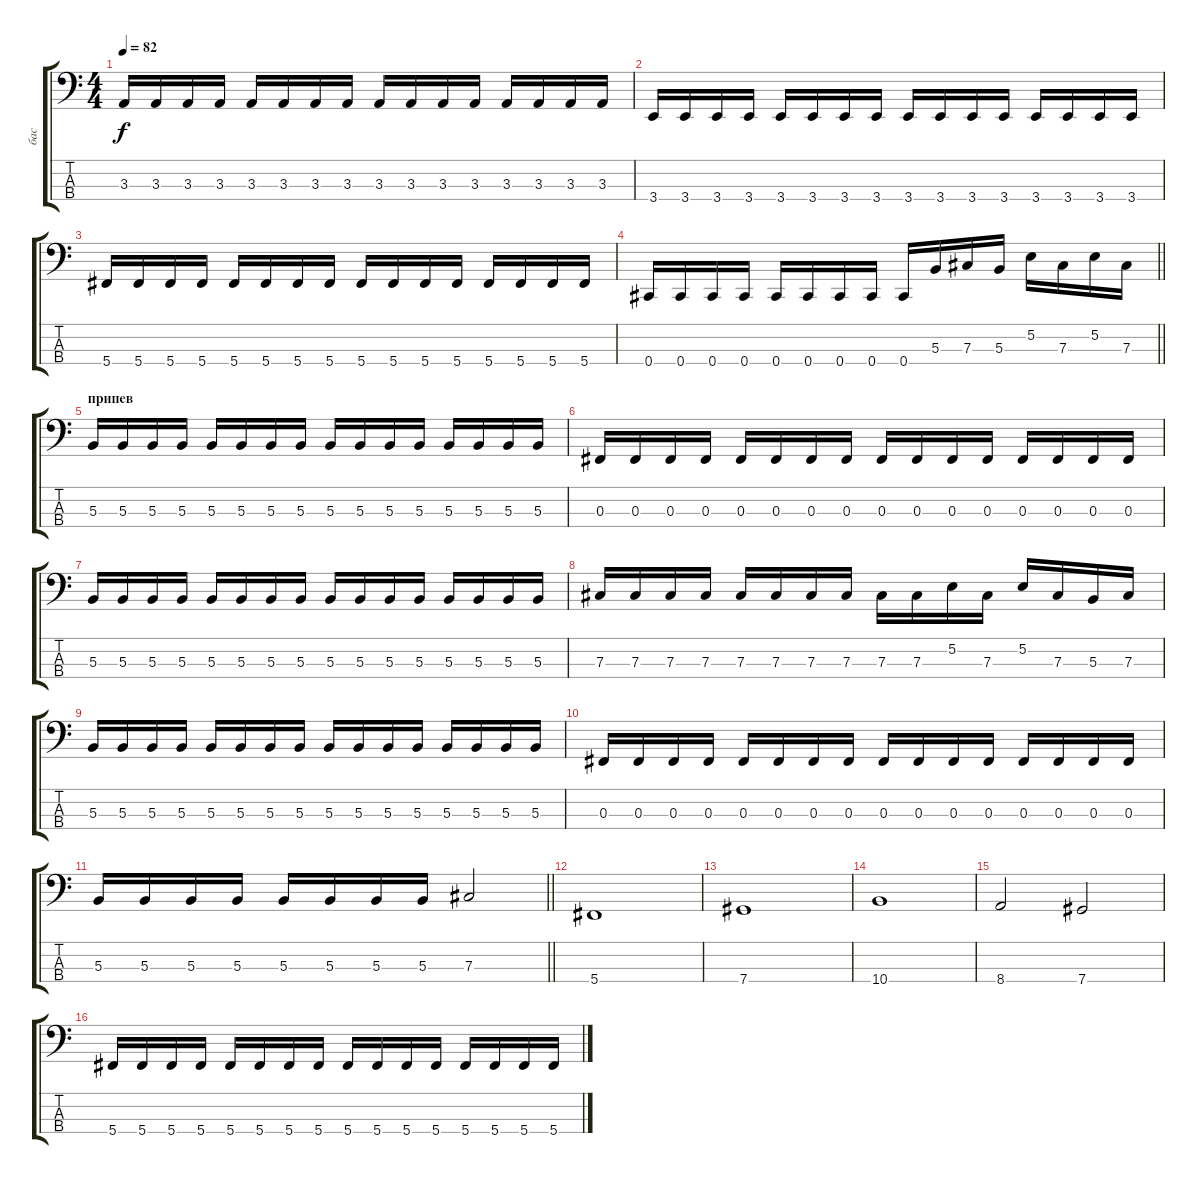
\track ("бас" "бас") {instrument electricbassfinger}
\staff {score tabs}
\tuning (E2 B1 Gb1 Db1) {hide}
\ts (4 4)
\section ("" "")
\tempo 82
\clef f4
\ks c
3.3.16{dy f} 3.3.16 3.3.16 3.3.16 3.3.16 3.3.16 3.3.16 3.3.16 3.3.16 3.3.16 3.3.16 3.3.16 3.3.16 3.3.16 3.3.16 3.3.16 |
3.4.16 3.4.16 3.4.16 3.4.16 3.4.16 3.4.16 3.4.16 3.4.16 3.4.16 3.4.16 3.4.16 3.4.16 3.4.16 3.4.16 3.4.16 3.4.16 |
5.4.16 5.4.16 5.4.16 5.4.16 5.4.16 5.4.16 5.4.16 5.4.16 5.4.16 5.4.16 5.4.16 5.4.16 5.4.16 5.4.16 5.4.16 5.4.16 |
\barLineRight lightlight
0.4.16 0.4.16 0.4.16 0.4.16 0.4.16 0.4.16 0.4.16 0.4.16 0.4.16 5.3.16 7.3.16 5.3.16 5.2.16 7.3.16 5.2.16 7.3.16 |
\section ("" "припев")
5.3.16 5.3.16 5.3.16 5.3.16 5.3.16 5.3.16 5.3.16 5.3.16 5.3.16 5.3.16 5.3.16 5.3.16 5.3.16 5.3.16 5.3.16 5.3.16 |
0.3.16 0.3.16 0.3.16 0.3.16 0.3.16 0.3.16 0.3.16 0.3.16 0.3.16 0.3.16 0.3.16 0.3.16 0.3.16 0.3.16 0.3.16 0.3.16 |
5.3.16 5.3.16 5.3.16 5.3.16 5.3.16 5.3.16 5.3.16 5.3.16 5.3.16 5.3.16 5.3.16 5.3.16 5.3.16 5.3.16 5.3.16 5.3.16 |
7.3.16 7.3.16 7.3.16 7.3.16 7.3.16 7.3.16 7.3.16 7.3.16 7.3.16 7.3.16 5.2.16 7.3.16 5.2.16 7.3.16 5.3.16 7.3.16 |
5.3.16 5.3.16 5.3.16 5.3.16 5.3.16 5.3.16 5.3.16 5.3.16 5.3.16 5.3.16 5.3.16 5.3.16 5.3.16 5.3.16 5.3.16 5.3.16 |
0.3.16 0.3.16 0.3.16 0.3.16 0.3.16 0.3.16 0.3.16 0.3.16 0.3.16 0.3.16 0.3.16 0.3.16 0.3.16 0.3.16 0.3.16 0.3.16 |
\barLineRight lightlight
5.3.16 5.3.16 5.3.16 5.3.16 5.3.16 5.3.16 5.3.16 5.3.16 7.3.2 |
\section ("" "")
5.4.1 |
7.4.1 |
10.4.1 |
8.4.2 7.4.2 |
5.4.16 5.4.16 5.4.16 5.4.16 5.4.16 5.4.16 5.4.16 5.4.16 5.4.16 5.4.16 5.4.16 5.4.16 5.4.16 5.4.16 5.4.16 5.4.16
